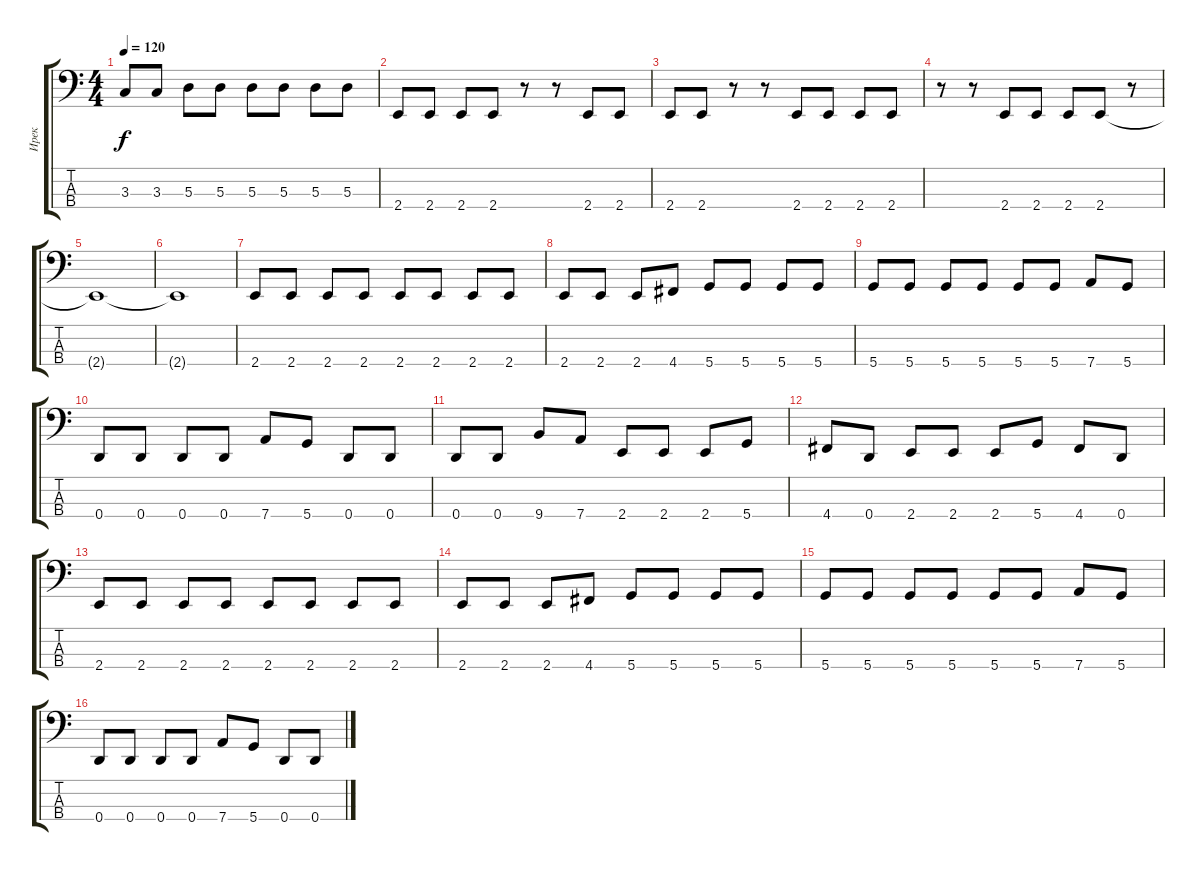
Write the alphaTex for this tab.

\track ("Ирек" "Ирек") {instrument electricbassfinger}
\staff {score tabs}
\tuning (G2 D2 A1 D1) {hide}
\ts (4 4)
\tempo 120
\clef f4
\ks c
3.3.8{dy f} 3.3.8 5.3.8 5.3.8 5.3.8 5.3.8 5.3.8 5.3.8 |
2.4.8 2.4.8 2.4.8 2.4.8 r.8 r.8 2.4.8 2.4.8 |
2.4.8 2.4.8 r.8 r.8 2.4.8 2.4.8 2.4.8 2.4.8 |
r.8 r.8 2.4.8 2.4.8 2.4.8 2.4.8 r.8 |
2.4{t}.1 |
2.4{t}.1 |
2.4.8 2.4.8 2.4.8 2.4.8 2.4.8 2.4.8 2.4.8 2.4.8 |
2.4.8 2.4.8 2.4.8 4.4.8 5.4.8 5.4.8 5.4.8 5.4.8 |
5.4.8 5.4.8 5.4.8 5.4.8 5.4.8 5.4.8 7.4.8 5.4.8 |
0.4.8 0.4.8 0.4.8 0.4.8 7.4.8 5.4.8 0.4.8 0.4.8 |
0.4.8 0.4.8 9.4.8 7.4.8 2.4.8 2.4.8 2.4.8 5.4.8 |
4.4.8 0.4.8 2.4.8 2.4.8 2.4.8 5.4.8 4.4.8 0.4.8 |
2.4.8 2.4.8 2.4.8 2.4.8 2.4.8 2.4.8 2.4.8 2.4.8 |
2.4.8 2.4.8 2.4.8 4.4.8 5.4.8 5.4.8 5.4.8 5.4.8 |
5.4.8 5.4.8 5.4.8 5.4.8 5.4.8 5.4.8 7.4.8 5.4.8 |
0.4.8 0.4.8 0.4.8 0.4.8 7.4.8 5.4.8 0.4.8 0.4.8
